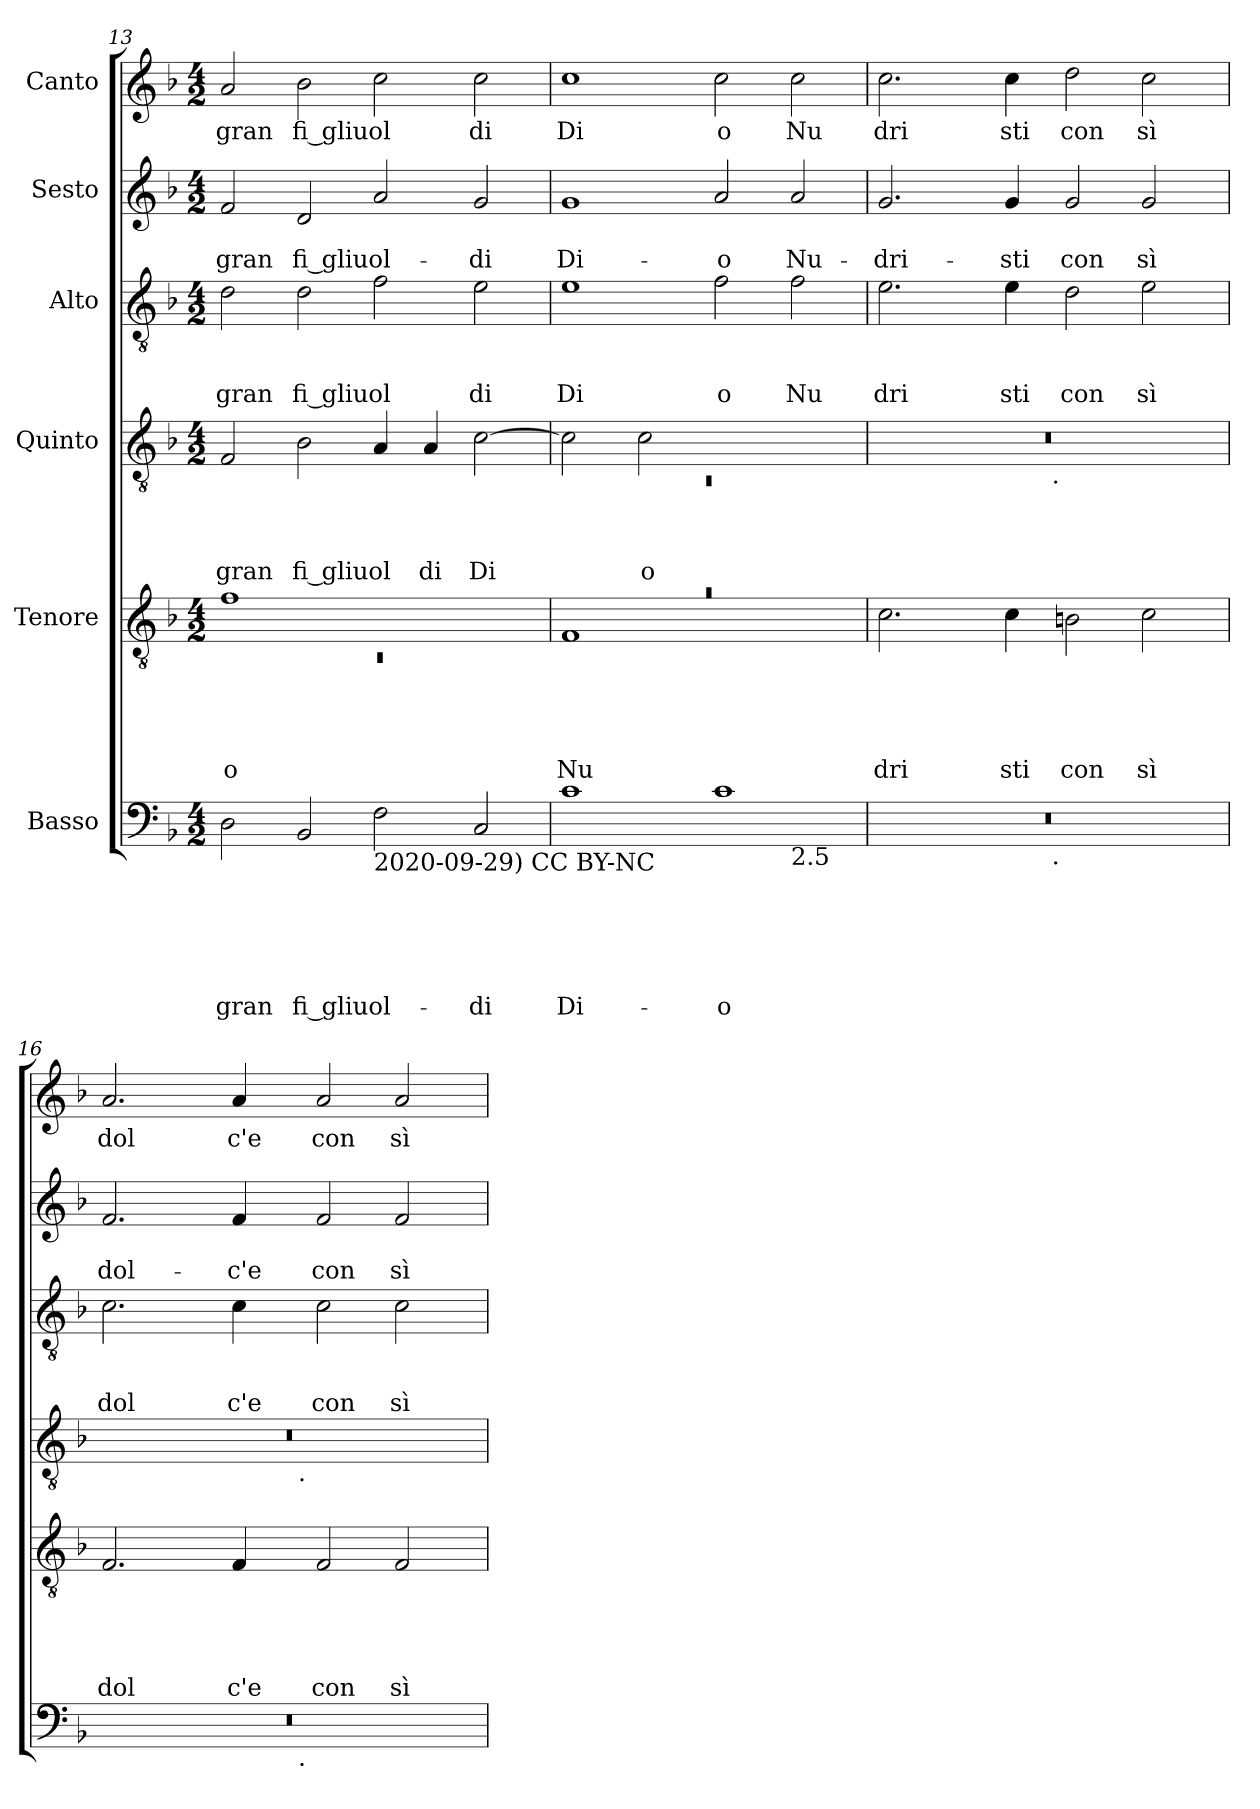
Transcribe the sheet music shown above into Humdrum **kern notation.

**kern	**text	**text	**text	**text	**text	**text	**kern	**text	**text	**text	**text	**text	**kern	**text	**text	**text	**text	**kern	**text	**text	**text	**kern	**text	**text	**kern	**text
*part6	*part6	*part6	*part6	*part6	*part6	*part6	*part5	*part5	*part5	*part5	*part5	*part5	*part4	*part4	*part4	*part4	*part4	*part3	*part3	*part3	*part3	*part2	*part2	*part2	*part1	*part1
*staff6	*staff6	*staff6	*staff6	*staff6	*staff6	*staff6	*staff5	*staff5	*staff5	*staff5	*staff5	*staff5	*staff4	*staff4	*staff4	*staff4	*staff4	*staff3	*staff3	*staff3	*staff3	*staff2	*staff2	*staff2	*staff1	*staff1
*I"Basso	*	*	*	*	*	*	*I"Tenore	*	*	*	*	*	*I"Quinto	*	*	*	*	*I"Alto	*	*	*	*I"Sesto	*	*	*I"Canto	*
*clefF4	*	*	*	*	*	*	*clefGv2	*	*	*	*	*	*clefGv2	*	*	*	*	*clefGv2	*	*	*	*clefG2	*	*	*clefG2	*
*k[b-]	*	*	*	*	*	*	*k[b-]	*	*	*	*	*	*k[b-]	*	*	*	*	*k[b-]	*	*	*	*k[b-]	*	*	*k[b-]	*
*F:	*	*	*	*	*	*	*F:	*	*	*	*	*	*F:	*	*	*	*	*F:	*	*	*	*F:	*	*	*F:	*
*M4/2	*	*	*	*	*	*	*M4/2	*	*	*	*	*	*M4/2	*	*	*	*	*M4/2	*	*	*	*M4/2	*	*	*M4/2	*
=13	=13	=13	=13	=13	=13	=13	=13	=13	=13	=13	=13	=13	=13	=13	=13	=13	=13	=13	=13	=13	=13	=13	=13	=13	=13	=13
*	*	*	*	*	*	*	*^	*	*	*	*	*	*	*	*	*	*	*	*	*	*	*	*	*	*	*
!	!	!	!	!	!	!LO:LY:b	!	!LO:N:vis=1	!	!	!	!	!LO:LY:b	!	!	!	!	!LO:LY:b	!	!	!	!LO:LY:b	!	!	!LO:LY:b	!	!LO:LY:b
2D\	.	.	.	.	.	gran	1f	0rC	.	.	.	.	o	2F/	.	.	.	gran	2d\	.	.	gran	2f/	.	gran	2a/	gran
!	!	!	!	!	!	!LO:LY:b	!	!	!	!	!	!	!	!	!	!	!	!LO:LY:b	!	!	!	!LO:LY:b	!	!	!LO:LY:b	!	!LO:LY:b
2BB-/	.	.	.	.	.	fi gliuol-	.	.	.	.	.	.	.	2B-\	.	.	.	fi gliuol	2d\	.	.	fi gliuol	2d/	.	fi gliuol-	2b-\	fi gliuol
!LO:TX:b:t=2020-09-29) CC BY-NC	!	!	!	!	!	!	!	!	!	!	!	!	!	!	!	!	!	!	!	!	!	!	!	!	!	!	!
2F\	.	.	.	.	.	.	1ryy	.	.	.	.	.	.	4A/	.	.	.	.	2f\	.	.	.	2a/	.	.	2cc\	.
!	!	!	!	!	!	!	!	!	!	!	!	!	!	!	!	!	!	!LO:LY:b	!	!	!	!	!	!	!	!	!
.	.	.	.	.	.	.	.	.	.	.	.	.	.	4A/	.	.	.	di	.	.	.	.	.	.	.	.	.
!	!	!	!	!	!	!LO:LY:b	!	!	!	!	!	!	!	!	!	!	!	!LO:LY:b	!	!	!	!LO:LY:b	!	!	!LO:LY:b	!	!LO:LY:b
2C/	.	.	.	.	.	-di	.	.	.	.	.	.	.	[>2c\	.	.	.	Di	2e\	.	.	di	2g/	.	-di	2cc\	di
=14	=14	=14	=14	=14	=14	=14	=14	=14	=14	=14	=14	=14	=14	=14	=14	=14	=14	=14	=14	=14	=14	=14	=14	=14	=14	=14	=14
*	*	*	*	*	*	*	*	*	*	*	*	*	*	*^	*	*	*	*	*	*	*	*	*	*	*	*	*
!	!	!	!	!	!	!LO:LY:b	!LO:N:vis=1	!	!	!	!	!	!LO:LY:b	!	!LO:N:vis=1	!	!	!	!	!	!	!	!LO:LY:b	!	!	!LO:LY:b	!	!LO:LY:b
*^	*	*	*	*	*	*	*	*	*	*	*	*	*	*	*	*	*	*	*	*	*	*	*	*	*	*	*	*
1c	1.ryy	.	.	.	.	.	Di-	0ra	1F	.	.	.	.	Nu	2c\]	0rC	.	.	.	.	1e	.	.	Di	1g	.	Di-	1cc	Di
!	!	!	!	!	!	!	!	!	!	!	!	!	!	!	!	!	!	!	!	!LO:LY:b	!	!	!	!	!	!	!	!	!
.	.	.	.	.	.	.	.	.	.	.	.	.	.	.	2c\	.	.	.	.	o	.	.	.	.	.	.	.	.	.
!	!	!	!	!	!	!	!LO:LY:b	!	!	!	!	!	!	!	!	!	!	!	!	!	!	!	!	!LO:LY:b	!	!	!LO:LY:b	!	!LO:LY:b
1c	.	.	.	.	.	.	-o	.	1ryy	.	.	.	.	.	1ryy	.	.	.	.	.	2f\	.	.	o	2a/	.	-o	2cc\	o
!	!LO:TX:b:t=2.5	!	!	!	!	!	!	!	!	!	!	!	!	!	!	!	!	!	!	!	!	!	!	!	!	!	!	!	!
!	!	!	!	!	!	!	!	!	!	!	!	!	!	!	!	!	!	!	!	!	!	!	!	!LO:LY:b	!	!	!LO:LY:b	!	!LO:LY:b
.	2ryy	.	.	.	.	.	.	.	.	.	.	.	.	.	.	.	.	.	.	.	2f\	.	.	Nu	2a/	.	Nu-	2cc\	Nu
*	*	*	*	*	*	*	*	*v	*v	*	*	*	*	*	*	*	*	*	*	*	*	*	*	*	*	*	*	*	*
=15	=15	=15	=15	=15	=15	=15	=15	=15	=15	=15	=15	=15	=15	=15	=15	=15	=15	=15	=15	=15	=15	=15	=15	=15	=15	=15	=15	=15
!	!	!	!	!	!	!	!	!	!	!	!	!	!LO:LY:b	!	!	!	!	!	!	!	!	!	!LO:LY:b	!	!	!LO:LY:b	!	!LO:LY:b
0r	2ryy	.	.	.	.	.	.	2.c\	.	.	.	.	dri	0r	2ryy	.	.	.	.	2.e\	.	.	dri	2.g/	.	-dri-	2.cc\	dri
.	4...ryy	.	.	.	.	.	.	.	.	.	.	.	.	.	4...ryy	.	.	.	.	.	.	.	.	.	.	.	.	.
!	!	!	!	!	!	!	!	!	!	!	!	!	!LO:LY:b	!	!	!	!	!	!	!	!	!	!LO:LY:b	!	!	!LO:LY:b	!	!LO:LY:b
.	.	.	.	.	.	.	.	4c\	.	.	.	.	sti	.	.	.	.	.	.	4e\	.	.	sti	4g/	.	-sti	4cc\	sti
!	!	!	!	!	!	!	!	!	!	!	!	!	!	!	!LO:TX:b:t=.	!	!	!	!	!	!	!	!	!	!	!	!	!
!	!LO:TX:b:t=.	!	!	!	!	!	!	!	!	!	!	!	!	!	!	!	!	!	!	!	!	!	!	!	!	!	!	!
.	1ryy	.	.	.	.	.	.	.	.	.	.	.	.	.	1ryy	.	.	.	.	.	.	.	.	.	.	.	.	.
!	!	!	!	!	!	!	!	!	!	!	!	!	!LO:LY:b	!	!	!	!	!	!	!	!	!	!LO:LY:b	!	!	!LO:LY:b	!	!LO:LY:b
.	.	.	.	.	.	.	.	2Bn\	.	.	.	.	con	.	.	.	.	.	.	2d\	.	.	con	2g/	.	con	2dd\	con
!	!	!	!	!	!	!	!	!	!	!	!	!	!LO:LY:b	!	!	!	!	!	!	!	!	!	!LO:LY:b	!	!	!LO:LY:b	!	!LO:LY:b
.	.	.	.	.	.	.	.	2c\	.	.	.	.	sì	.	.	.	.	.	.	2e\	.	.	sì	2g/	.	sì	2cc\	sì
.	32ryy	.	.	.	.	.	.	.	.	.	.	.	.	.	32ryy	.	.	.	.	.	.	.	.	.	.	.	.	.
=16	=16	=16	=16	=16	=16	=16	=16	=16	=16	=16	=16	=16	=16	=16	=16	=16	=16	=16	=16	=16	=16	=16	=16	=16	=16	=16	=16	=16
!	!	!	!	!	!	!	!	!	!	!	!	!	!LO:LY:b	!	!	!	!	!	!	!	!	!	!LO:LY:b	!	!	!LO:LY:b	!	!LO:LY:b
0r	2ryy	.	.	.	.	.	.	2.F/	.	.	.	.	dol	0r	2ryy	.	.	.	.	2.c\	.	.	dol	2.f/	.	dol-	2.a/	dol
.	4ryy	.	.	.	.	.	.	.	.	.	.	.	.	.	4ryy	.	.	.	.	.	.	.	.	.	.	.	.	.
!	!	!	!	!	!	!	!	!	!	!	!	!	!LO:LY:b	!	!	!	!	!	!	!	!	!	!LO:LY:b	!	!	!LO:LY:b	!	!LO:LY:b
.	8ryy	.	.	.	.	.	.	4F/	.	.	.	.	c'e	.	8ryy	.	.	.	.	4c\	.	.	c'e	4f/	.	-c'e	4a/	c'e
.	16ryy	.	.	.	.	.	.	.	.	.	.	.	.	.	16ryy	.	.	.	.	.	.	.	.	.	.	.	.	.
.	64ryy	.	.	.	.	.	.	.	.	.	.	.	.	.	64ryy	.	.	.	.	.	.	.	.	.	.	.	.	.
!	!	!	!	!	!	!	!	!	!	!	!	!	!	!	!LO:TX:b:t=.	!	!	!	!	!	!	!	!	!	!	!	!	!
!	!LO:TX:b:t=.	!	!	!	!	!	!	!	!	!	!	!	!	!	!	!	!	!	!	!	!	!	!	!	!	!	!	!
.	1ryy	.	.	.	.	.	.	.	.	.	.	.	.	.	1ryy	.	.	.	.	.	.	.	.	.	.	.	.	.
!	!	!	!	!	!	!	!	!	!	!	!	!	!LO:LY:b	!	!	!	!	!	!	!	!	!	!LO:LY:b	!	!	!LO:LY:b	!	!LO:LY:b
.	.	.	.	.	.	.	.	2F/	.	.	.	.	con	.	.	.	.	.	.	2c\	.	.	con	2f/	.	con	2a/	con
!	!	!	!	!	!	!	!	!	!	!	!	!	!LO:LY:b	!	!	!	!	!	!	!	!	!	!LO:LY:b	!	!	!LO:LY:b	!	!LO:LY:b
.	.	.	.	.	.	.	.	2F/	.	.	.	.	sì	.	.	.	.	.	.	2c\	.	.	sì	2f/	.	sì	2a/	sì
.	32.ryy	.	.	.	.	.	.	.	.	.	.	.	.	.	32.ryy	.	.	.	.	.	.	.	.	.	.	.	.	.
*v	*v	*	*	*	*	*	*	*	*	*	*	*	*	*v	*v	*	*	*	*	*	*	*	*	*	*	*	*	*
=	=	=	=	=	=	=	=	=	=	=	=	=	=	=	=	=	=	=	=	=	=	=	=	=	=	=
*-	*-	*-	*-	*-	*-	*-	*-	*-	*-	*-	*-	*-	*-	*-	*-	*-	*-	*-	*-	*-	*-	*-	*-	*-	*-	*-
